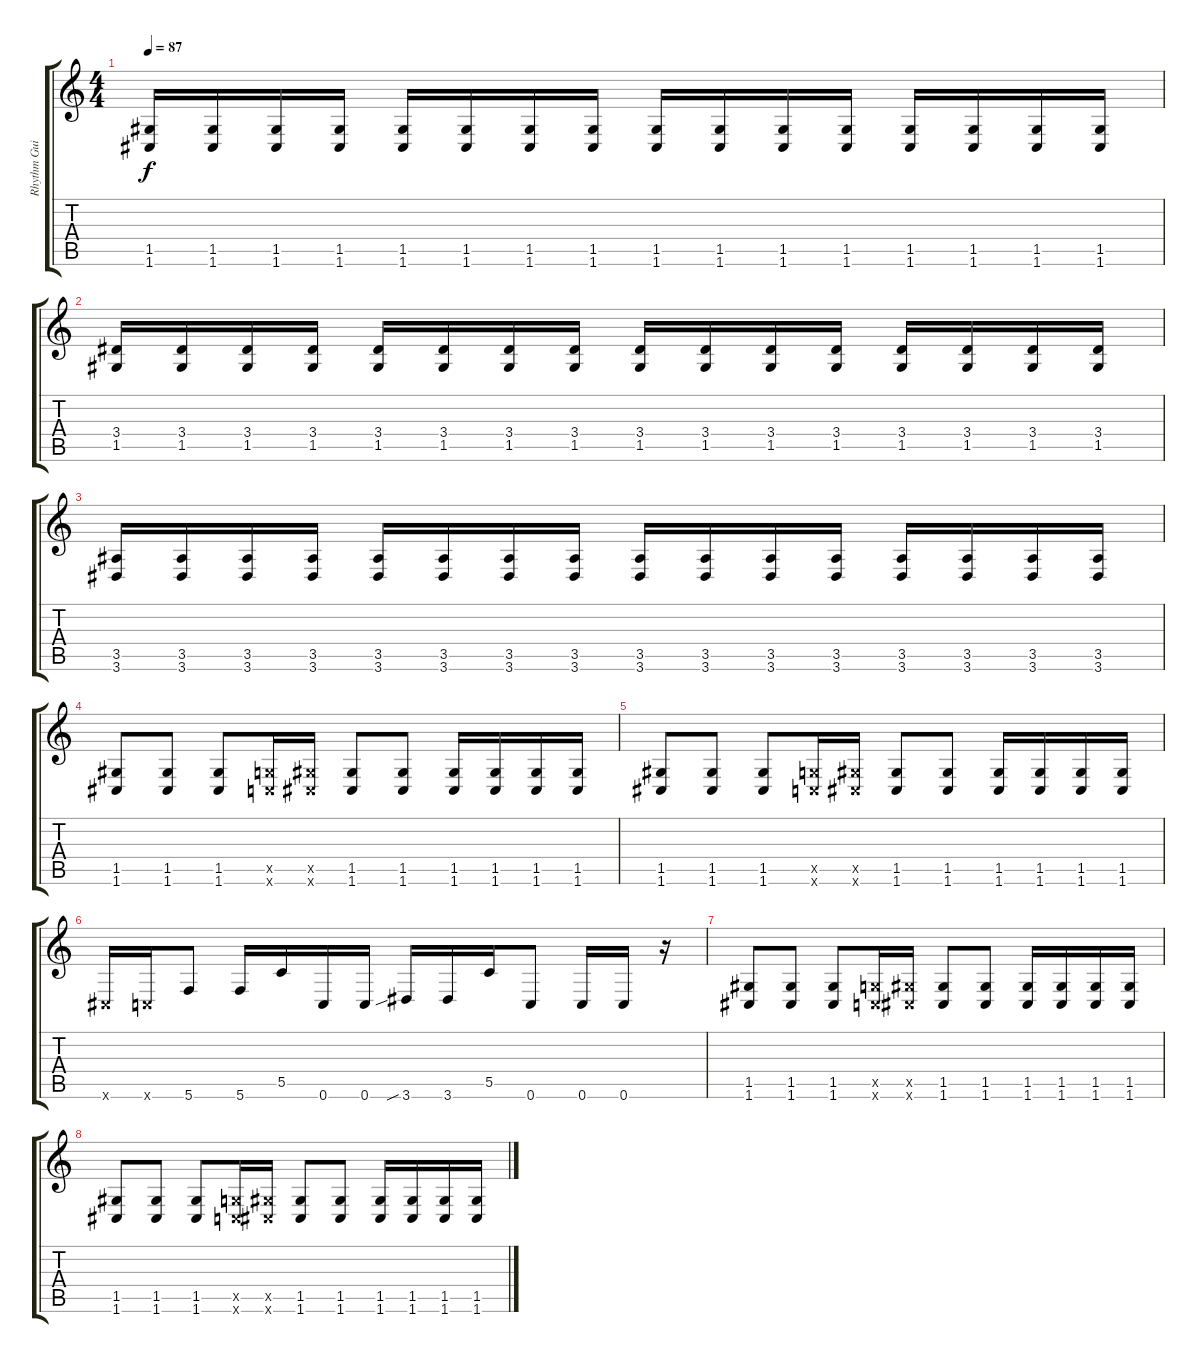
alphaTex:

\track ("Rhythm Guitar" "Rhythm Gui") {instrument overdrivenguitar}
\staff {score tabs}
\tuning (D4 A3 F3 C3 G2 C2) {hide}
\ts (4 4)
\tempo 87
\clef g2
\ks c
(1.5 1.6).16{dy f} (1.5 1.6).16 (1.5 1.6).16 (1.5 1.6).16 (1.5 1.6).16 (1.5 1.6).16 (1.5 1.6).16 (1.5 1.6).16 (1.5 1.6).16 (1.5 1.6).16 (1.5 1.6).16 (1.5 1.6).16 (1.5 1.6).16 (1.5 1.6).16 (1.5 1.6).16 (1.5 1.6).16 |
(3.4 1.5).16 (3.4 1.5).16 (3.4 1.5).16 (3.4 1.5).16 (3.4 1.5).16 (3.4 1.5).16 (3.4 1.5).16 (3.4 1.5).16 (3.4 1.5).16 (3.4 1.5).16 (3.4 1.5).16 (3.4 1.5).16 (3.4 1.5).16 (3.4 1.5).16 (3.4 1.5).16 (3.4 1.5).16 |
(3.5 3.6).16 (3.5 3.6).16 (3.5 3.6).16 (3.5 3.6).16 (3.5 3.6).16 (3.5 3.6).16 (3.5 3.6).16 (3.5 3.6).16 (3.5 3.6).16 (3.5 3.6).16 (3.5 3.6).16 (3.5 3.6).16 (3.5 3.6).16 (3.5 3.6).16 (3.5 3.6).16 (3.5 3.6).16 |
(1.5 1.6).8 (1.5 1.6).8 (1.5 1.6).8 (0.5{x} 0.6{x}).16 (1.5{x} 1.6{x}).16 (1.5 1.6).8 (1.5 1.6).8 (1.5 1.6).16 (1.5 1.6).16 (1.5 1.6).16 (1.5 1.6).16 |
(1.5 1.6).8 (1.5 1.6).8 (1.5 1.6).8 (0.5{x} 0.6{x}).16 (1.5{x} 1.6{x}).16 (1.5 1.6).8 (1.5 1.6).8 (1.5 1.6).16 (1.5 1.6).16 (1.5 1.6).16 (1.5 1.6).16 |
1.6{x}.16 0.6{x}.16 5.6.8 5.6.16 5.5.16 0.6.16 0.6.16 3.6{sib}.16 3.6.16 5.5.16 0.6.8 0.6.16 0.6.16 r.16 |
(1.5 1.6).8 (1.5 1.6).8 (1.5 1.6).8 (0.5{x} 0.6{x}).16 (1.5{x} 1.6{x}).16 (1.5 1.6).8 (1.5 1.6).8 (1.5 1.6).16 (1.5 1.6).16 (1.5 1.6).16 (1.5 1.6).16 |
(1.5 1.6).8 (1.5 1.6).8 (1.5 1.6).8 (0.5{x} 0.6{x}).16 (1.5{x} 1.6{x}).16 (1.5 1.6).8 (1.5 1.6).8 (1.5 1.6).16 (1.5 1.6).16 (1.5 1.6).16 (1.5 1.6).16
